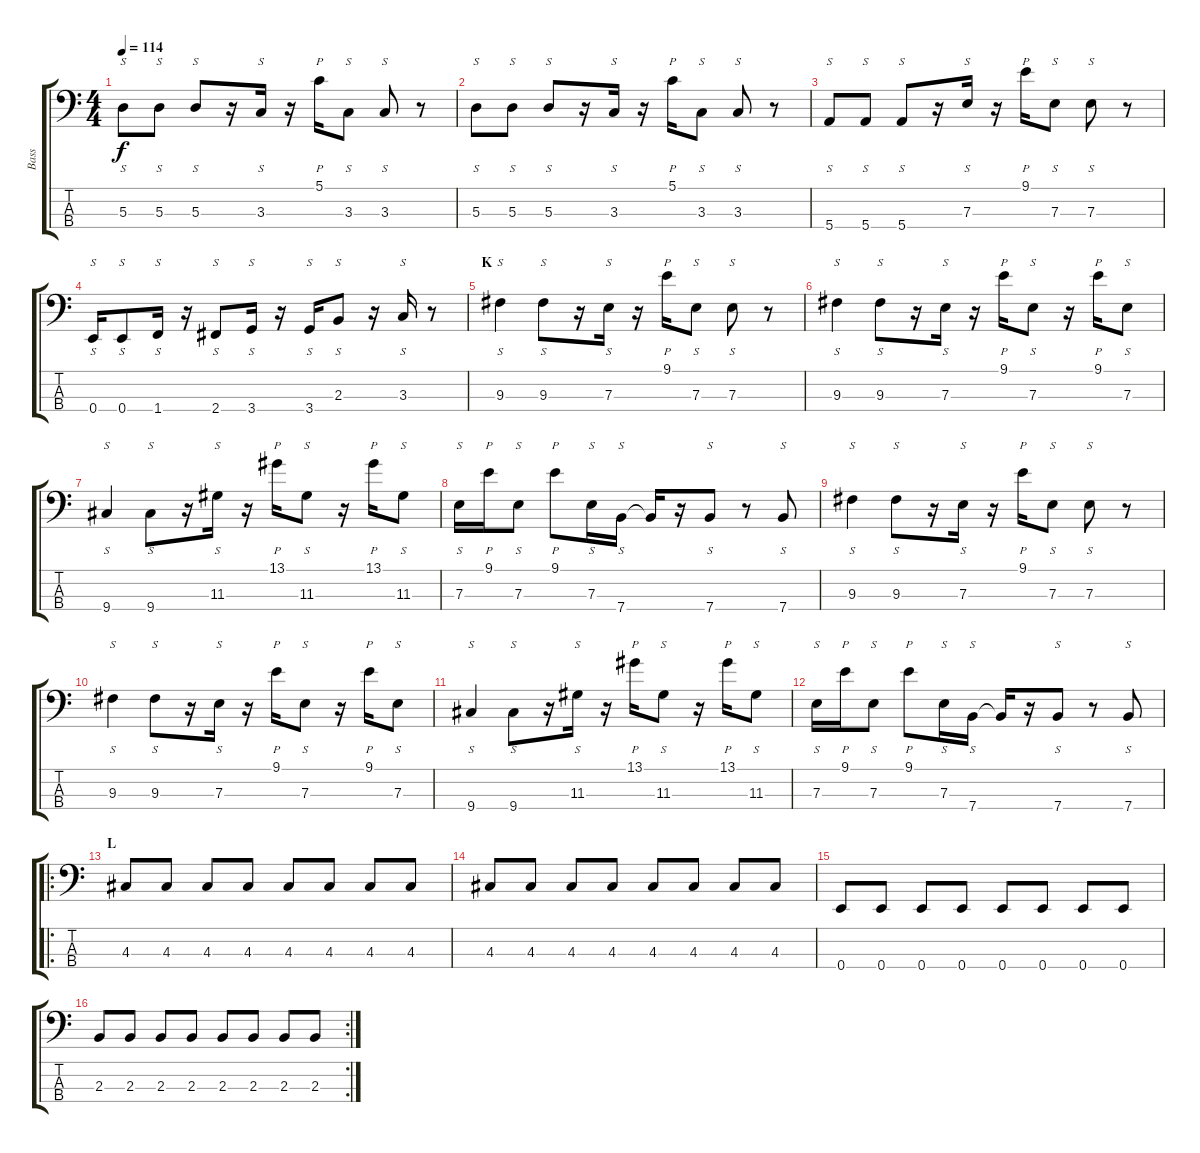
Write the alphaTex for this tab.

\track ("Bass" "Bass") {instrument electricbassfinger}
\staff {score tabs}
\tuning (G2 D2 A1 E1) {hide}
\ts (4 4)
\tempo 114
\clef f4
\ks c
5.3.8{s dy f} 5.3.8{s} 5.3.8{s} r.16 3.3.16{s} r.16 5.1.16{p} 3.3.8{s} 3.3.8{s} r.8 |
5.3.8{s} 5.3.8{s} 5.3.8{s} r.16 3.3.16{s} r.16 5.1.16{p} 3.3.8{s} 3.3.8{s} r.8 |
5.4.8{s} 5.4.8{s} 5.4.8{s} r.16 7.3.16{s} r.16 9.1.16{p} 7.3.8{s} 7.3.8{s} r.8 |
0.4.16{s} 0.4.8{s} 1.4.16{s} r.16 2.4.8{s} 3.4.16{s} r.16 3.4.16{s} 2.3.8{s} r.16 3.3.16{s} r.8 |
\section ("" "K")
9.3.4{s instrument slapbass1} 9.3.8{s} r.16 7.3.16{s} r.16 9.1.16{p} 7.3.8{s} 7.3.8{s} r.8 |
9.3.4{s} 9.3.8{s} r.16 7.3.16{s} r.16 9.1.16{p} 7.3.8{s} r.16 9.1.16{p} 7.3.8{s} |
9.4.4{s} 9.4.8{s} r.16 11.3.16{s} r.16 13.1.16{p} 11.3.8{s} r.16 13.1.16{p} 11.3.8{s} |
7.3.16{s} 9.1.16{p} 7.3.8{s} 9.1.8{p} 7.3.16{s} 7.4.16{s} 7.4{t}.16 r.16 7.4.8{s} r.8 7.4.8{s} |
9.3.4{s} 9.3.8{s} r.16 7.3.16{s} r.16 9.1.16{p} 7.3.8{s} 7.3.8{s} r.8 |
9.3.4{s} 9.3.8{s} r.16 7.3.16{s} r.16 9.1.16{p} 7.3.8{s} r.16 9.1.16{p} 7.3.8{s} |
9.4.4{s} 9.4.8{s} r.16 11.3.16{s} r.16 13.1.16{p} 11.3.8{s} r.16 13.1.16{p} 11.3.8{s} |
7.3.16{s} 9.1.16{p} 7.3.8{s} 9.1.8{p} 7.3.16{s} 7.4.16{s} 7.4{t}.16 r.16 7.4.8{s} r.8 7.4.8{s} |
\ro
\section ("" "L")
4.3.8{instrument electricbassfinger} 4.3.8 4.3.8 4.3.8 4.3.8 4.3.8 4.3.8 4.3.8 |
4.3.8 4.3.8 4.3.8 4.3.8 4.3.8 4.3.8 4.3.8 4.3.8 |
0.4.8 0.4.8 0.4.8 0.4.8 0.4.8 0.4.8 0.4.8 0.4.8 |
\rc 2
2.3.8 2.3.8 2.3.8 2.3.8 2.3.8 2.3.8 2.3.8 2.3.8
